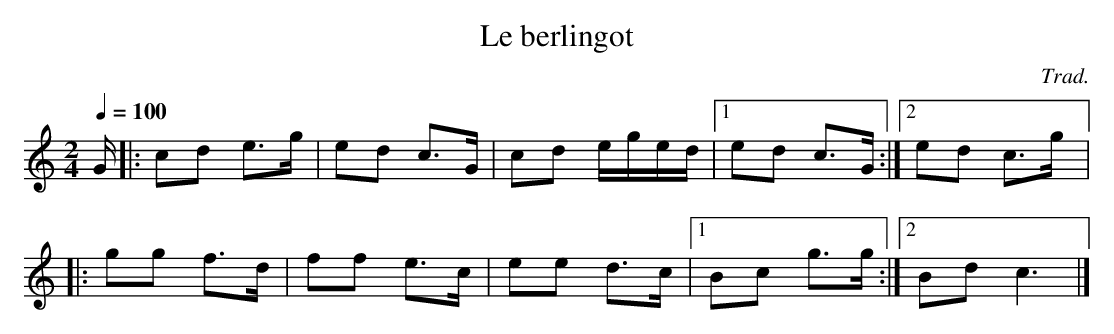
X:1
T:Le berlingot
C:Trad.
M:2/4
L:1/8
Q:1/4=100
K:Cmaj
G/2 |: cd e>g |ed c>G |cd e/2g/2e/2d/2 |1 ed c>G :|2 ed c>g |:
gg f>d |ff e>c |ee d>c |1 Bc g>g :|2 Bd c3 |]
